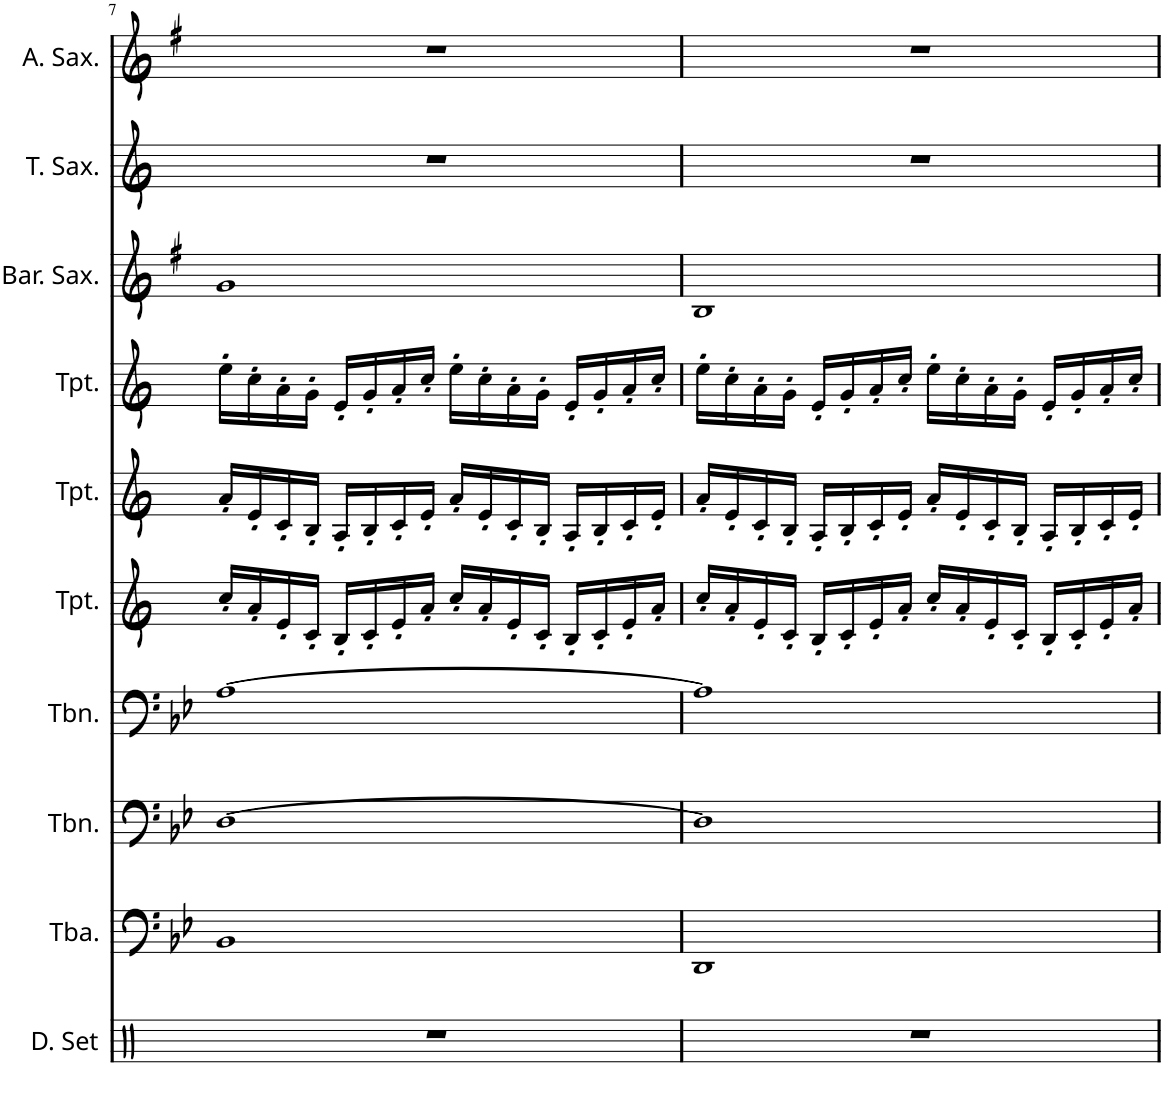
**kern	**kern	**kern	**kern	**kern	**kern	**kern	**kern	**kern	**kern
*part10	*part9	*part8	*part7	*part6	*part5	*part4	*part3	*part2	*part1
*staff10	*staff9	*staff8	*staff7	*staff6	*staff5	*staff4	*staff3	*staff2	*staff1
*I"Drumset	*I"Tuba	*I"Trombone	*I"Trombone	*I"Trumpet	*I"Trumpet	*I"Trumpet	*I"Baritone Saxophone	*I"Tenor Saxophone	*I"Alto Saxophone
*I'D. Set	*I'Tba.	*I'Tbn.	*I'Tbn.	*I'Tpt.	*I'Tpt.	*I'Tpt.	*I'Bar. Sax.	*I'T. Sax.	*I'A. Sax.
!!LO:PB:g=z
*clefX	*clefF4	*clefF4	*clefF4	*clefG2	*clefG2	*clefG2	*clefG2	*clefG2	*clefG2
*	*	*	*	*Trd1c2	*Trd1c2	*Trd1c2	*Trd12c21	*Trd8c14	*Trd5c9
*k[]	*k[b-e-]	*k[b-e-]	*k[b-e-]	*k[]	*k[]	*k[]	*k[f#]	*k[]	*k[f#]
*M4/4	*M4/4	*M4/4	*M4/4	*M4/4	*M4/4	*M4/4	*M4/4	*M4/4	*M4/4
=7	=7	=7	=7	=7	=7	=7	=7	=7	=7
1r	1BB-	[1D	[1A	16cc'/LL	16a'/LL	16ee'\LL	1g	1r	1r
.	.	.	.	16a'/	16e'/	16cc'\	.	.	.
.	.	.	.	16e'/	16c'/	16a'\	.	.	.
.	.	.	.	16c'/JJ	16B'/JJ	16g'\JJ	.	.	.
.	.	.	.	16B'/LL	16A'/LL	16e'/LL	.	.	.
.	.	.	.	16c'/	16B'/	16g'/	.	.	.
.	.	.	.	16e'/	16c'/	16a'/	.	.	.
.	.	.	.	16a'/JJ	16e'/JJ	16cc'/JJ	.	.	.
.	.	.	.	16cc'/LL	16a'/LL	16ee'\LL	.	.	.
.	.	.	.	16a'/	16e'/	16cc'\	.	.	.
.	.	.	.	16e'/	16c'/	16a'\	.	.	.
.	.	.	.	16c'/JJ	16B'/JJ	16g'\JJ	.	.	.
.	.	.	.	16B'/LL	16A'/LL	16e'/LL	.	.	.
.	.	.	.	16c'/	16B'/	16g'/	.	.	.
.	.	.	.	16e'/	16c'/	16a'/	.	.	.
.	.	.	.	16a'/JJ	16e'/JJ	16cc'/JJ	.	.	.
=8	=8	=8	=8	=8	=8	=8	=8	=8	=8
1r	1DD	1D]	1A]	16cc'/LL	16a'/LL	16ee'\LL	1B	1r	1r
.	.	.	.	16a'/	16e'/	16cc'\	.	.	.
.	.	.	.	16e'/	16c'/	16a'\	.	.	.
.	.	.	.	16c'/JJ	16B'/JJ	16g'\JJ	.	.	.
.	.	.	.	16B'/LL	16A'/LL	16e'/LL	.	.	.
.	.	.	.	16c'/	16B'/	16g'/	.	.	.
.	.	.	.	16e'/	16c'/	16a'/	.	.	.
.	.	.	.	16a'/JJ	16e'/JJ	16cc'/JJ	.	.	.
.	.	.	.	16cc'/LL	16a'/LL	16ee'\LL	.	.	.
.	.	.	.	16a'/	16e'/	16cc'\	.	.	.
.	.	.	.	16e'/	16c'/	16a'\	.	.	.
.	.	.	.	16c'/JJ	16B'/JJ	16g'\JJ	.	.	.
.	.	.	.	16B'/LL	16A'/LL	16e'/LL	.	.	.
.	.	.	.	16c'/	16B'/	16g'/	.	.	.
.	.	.	.	16e'/	16c'/	16a'/	.	.	.
.	.	.	.	16a'/JJ	16e'/JJ	16cc'/JJ	.	.	.
=	=	=	=	=	=	=	=	=	=
*-	*-	*-	*-	*-	*-	*-	*-	*-	*-
